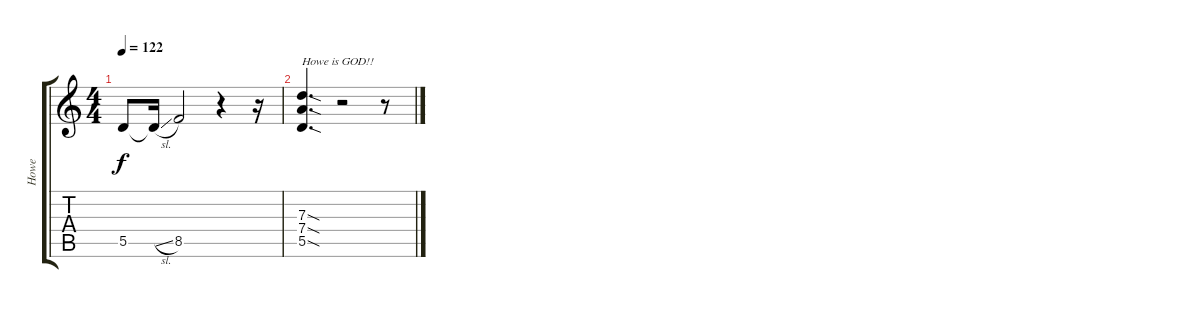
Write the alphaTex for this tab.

\track ("Howe" "Howe") {instrument overdrivenguitar}
\staff {score tabs}
\tuning (E4 B3 G3 D3 A2 E2) {hide}
\ts (4 4)
\tempo 122
\clef g2
\ks c
5.5{t}.8{dy f} 5.5{sl t}.16 8.5.2 r.4 r.16 |
(7.3{sod} 7.4{sod} 5.5{sod}).4{d txt "Howe is GOD!!"} r.2 r.8
